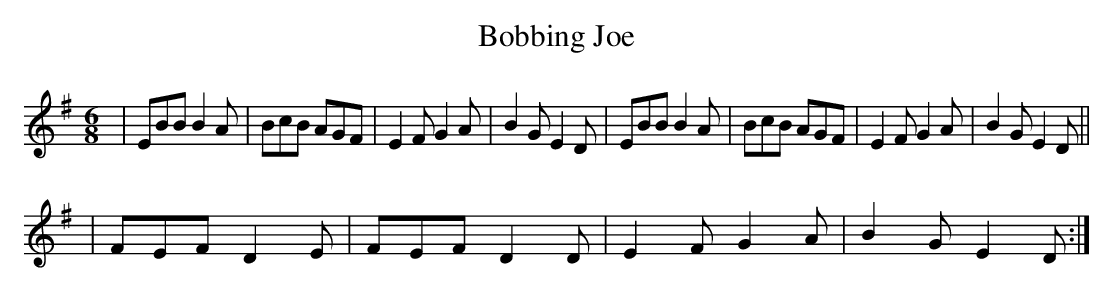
X:1
T:Bobbing Joe
M:6/8
L:1/8
K:G
|EBB B2A|BcB AGF|E2F G2A|B2G E2D|EBB B2A|BcB AGF|E2F G2A|B2G E2D||
|FEF D2E|FEF D2D|E2F G2A|B2G E2D:|
